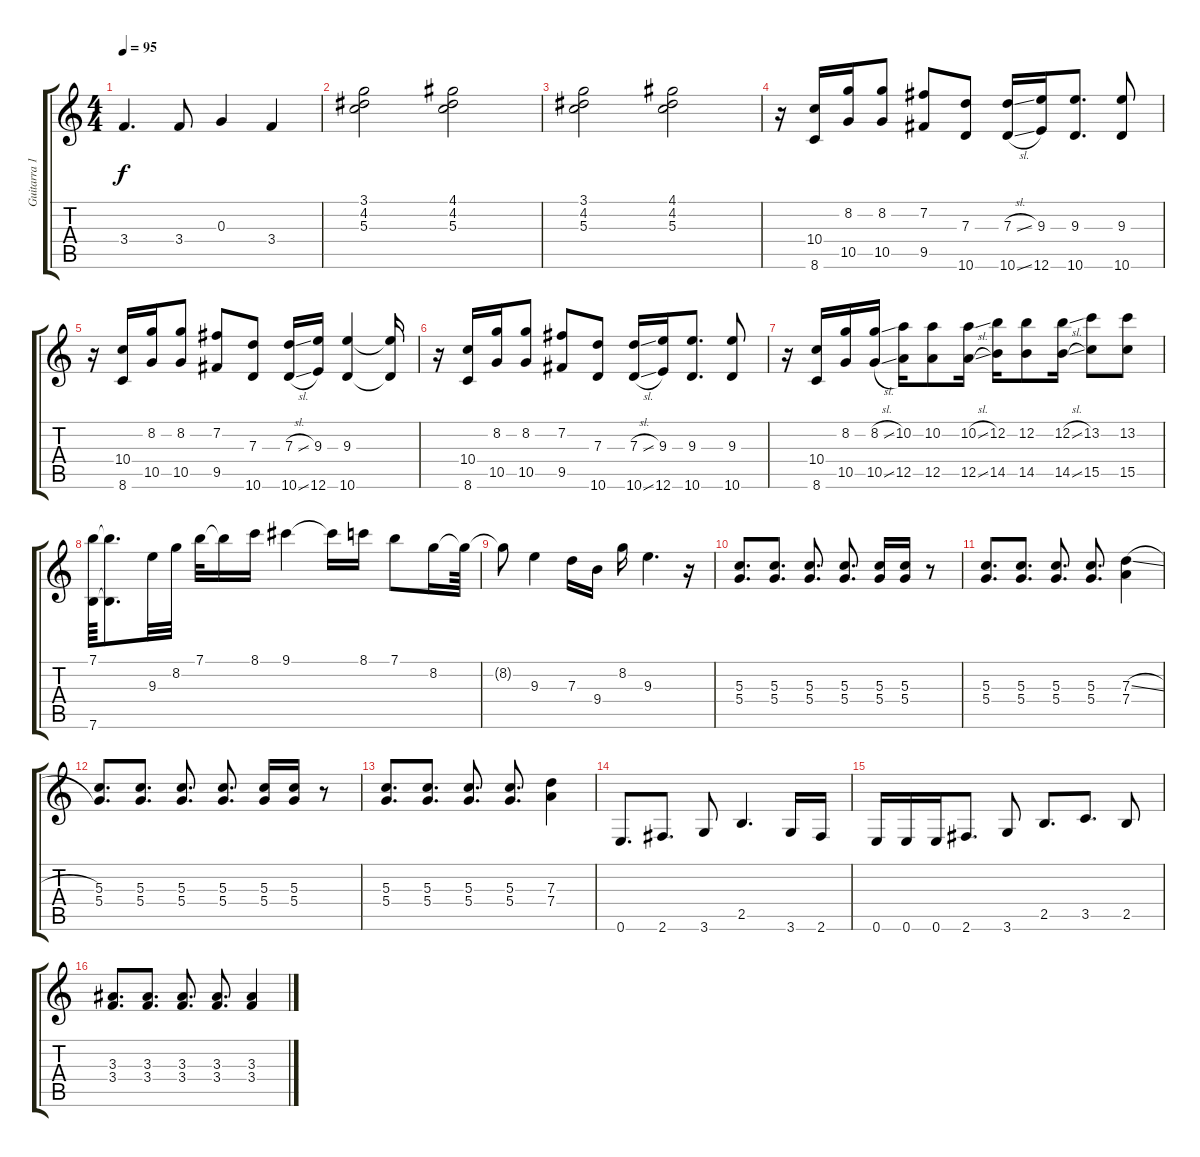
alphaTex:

\track ("Guitarra 1 - José Manuél Aguilera" "Guitarra 1") {mute instrument electricguitarclean}
\staff {score tabs}
\tuning (E4 B3 G3 D3 A2 E2) {hide}
\ts (4 4)
\tempo 95
\clef g2
\ks c
3.4.4{d dy f} 3.4.8 0.3.4 3.4.4 |
(3.1 4.2 5.3).2 (4.1 4.2 5.3).2 |
(3.1 4.2 5.3).2 (4.1 4.2 5.3).2 |
r.16 (10.4 8.6).16 (8.2 10.5).16 (8.2 10.5).8 (7.2 9.5).8 (7.3 10.6).8 (7.3{sl} 10.6{sl}).16 (9.3 12.6).16 (9.3 10.6).8{d} (9.3 10.6).8 |
r.16 (10.4 8.6).16 (8.2 10.5).16 (8.2 10.5).8 (7.2 9.5).8 (7.3 10.6).8 (7.3{sl} 10.6{sl}).16 (9.3 12.6).16 (9.3 10.6).4 (9.3{t} 10.6{t}).16 |
r.16 (10.4 8.6).16 (8.2 10.5).16 (8.2 10.5).8 (7.2 9.5).8 (7.3 10.6).8 (7.3{sl} 10.6{sl}).16 (9.3 12.6).16 (9.3 10.6).8{d} (9.3 10.6).8 |
r.16 (10.4 8.6).16 (8.2 10.5).16 (8.2{sl} 10.5{sl}).16 (10.2 12.5).16 (10.2 12.5).8 (10.2{sl} 12.5{sl}).16 (12.2 14.5).16 (12.2 14.5).8 (12.2{sl} 14.5{sl}).16 (13.2 15.5).8 (13.2 15.5).8 |
(7.1 7.6).64 (7.1{t} 7.6{t}).8{d} 9.3.32 8.2.32 7.1.32 7.1{t}.16 8.1.16 9.1.4 9.1{t}.16 8.1.16 7.1.8 8.2.16 8.2{t}.64 |
8.2{t}.8 9.3.4 7.3.16 9.4.16 8.2.16 9.3.4{d} r.16 |
(5.3 5.4).8{d} (5.3 5.4).8{d} (5.3 5.4).8{d} (5.3 5.4).8{d} (5.3 5.4).16 (5.3 5.4).16 r.8 |
(5.3 5.4).8{d} (5.3 5.4).8{d} (5.3 5.4).8{d} (5.3 5.4).8{d} (7.3{sl} 7.4).4 |
(5.3 5.4).8{d} (5.3 5.4).8{d} (5.3 5.4).8{d} (5.3 5.4).8{d} (5.3 5.4).16 (5.3 5.4).16 r.8 |
(5.3 5.4).8{d} (5.3 5.4).8{d} (5.3 5.4).8{d} (5.3 5.4).8{d} (7.3 7.4).4 |
0.6.8{d} 2.6.8{d} 3.6.8 2.5.4{d} 3.6.16 2.6.16 |
0.6.16 0.6.16 0.6.16 2.6.8{d} 3.6.8 2.5.8{d} 3.5.8{d} 2.5.8 |
(3.3 3.4).8{d} (3.3 3.4).8{d} (3.3 3.4).8{d} (3.3 3.4).8{d} (3.3 3.4).4
